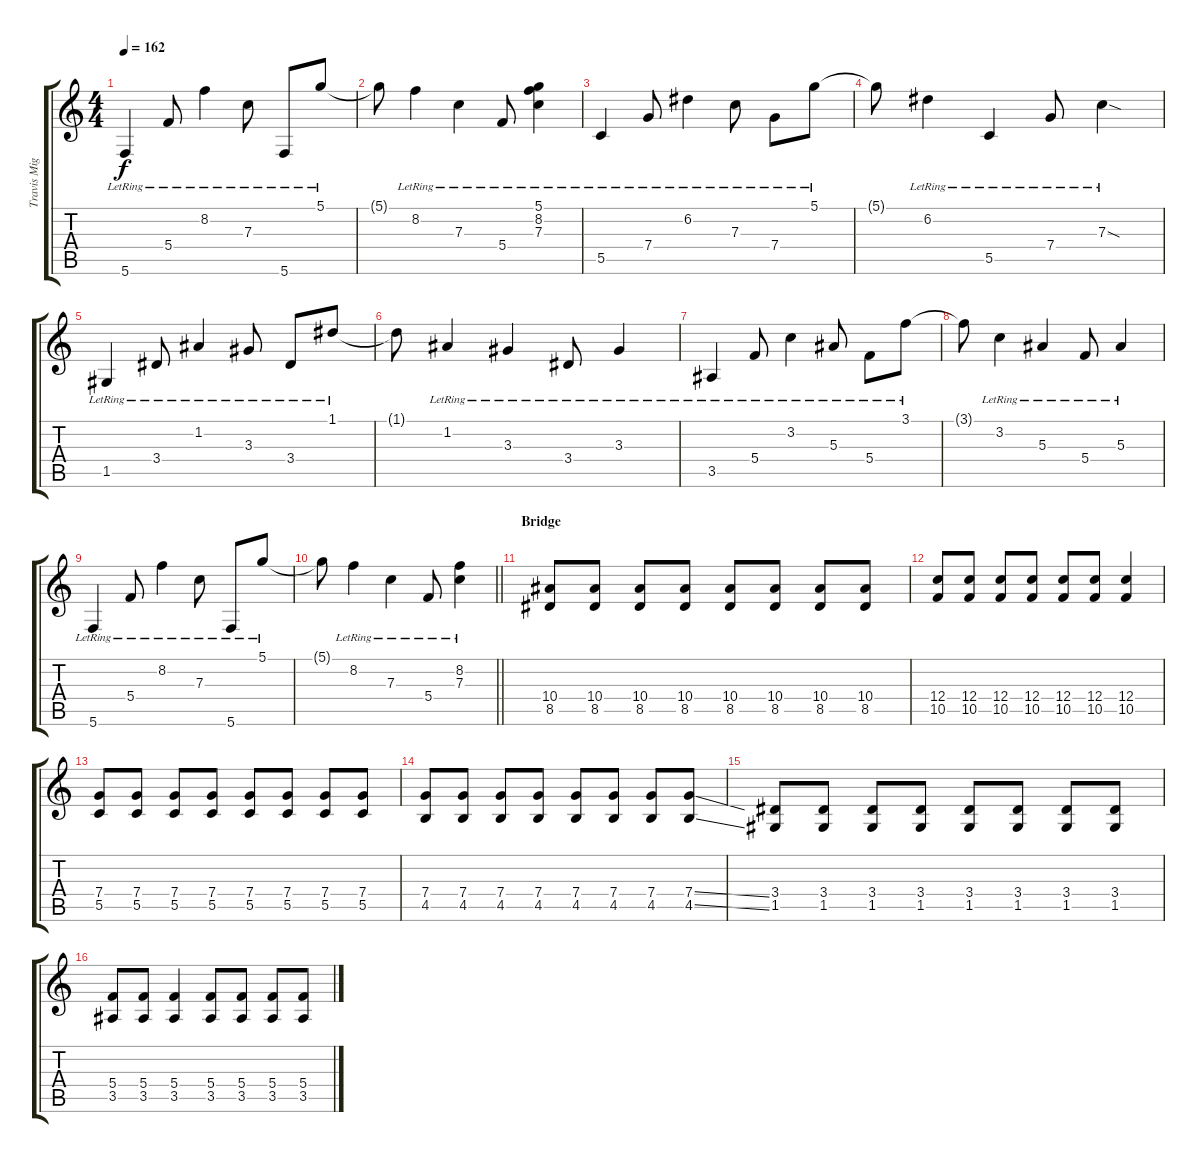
\track ("Travis Miguel" "Travis Mig") {instrument distortionguitar}
\staff {score tabs}
\tuning (D4 A3 F3 C3 G2 C2) {hide}
\ts (4 4)
\tempo 162
\clef g2
\ks c
5.6{lr}.4{dy f} 5.4{lr}.8 8.2{lr}.4 7.3{lr}.8 5.6{lr}.8 5.1{lr}.8 |
5.1{t}.8 8.2{lr}.4 7.3{lr}.4 5.4{lr}.8 (5.1{lr} 8.2{lr} 7.3{lr}).4 |
5.5{lr}.4 7.4{lr}.8 6.2{lr}.4 7.3{lr}.8 7.4{lr}.8 5.1{lr}.8 |
5.1{t}.8 6.2{lr}.4 5.5{lr}.4 7.4{lr}.8 7.3{sod lr}.4 |
1.5{lr}.4 3.4{lr}.8 1.2{lr}.4 3.3{lr}.8 3.4{lr}.8 1.1{lr}.8 |
1.1{t}.8 1.2{lr}.4 3.3{lr}.4 3.4{lr}.8 3.3{lr}.4 |
3.5{lr}.4 5.4{lr}.8 3.2{lr}.4 5.3{lr}.8 5.4{lr}.8 3.1{lr}.8 |
3.1{t}.8 3.2{lr}.4 5.3{lr}.4 5.4{lr}.8 5.3{lr}.4 |
5.6{lr}.4 5.4{lr}.8 8.2{lr}.4 7.3{lr}.8 5.6{lr}.8 5.1{lr}.8 |
\barLineRight lightlight
5.1{t}.8 8.2{lr}.4 7.3{lr}.4 5.4{lr}.8 (8.2{lr} 7.3{lr}).4 |
\section ("" "Bridge")
(10.4 8.5).8 (10.4 8.5).8 (10.4 8.5).8 (10.4 8.5).8 (10.4 8.5).8 (10.4 8.5).8 (10.4 8.5).8 (10.4 8.5).8 |
(12.4 10.5).8 (12.4 10.5).8 (12.4 10.5).8 (12.4 10.5).8 (12.4 10.5).8 (12.4 10.5).8 (12.4 10.5).4 |
(7.4 5.5).8 (7.4 5.5).8 (7.4 5.5).8 (7.4 5.5).8 (7.4 5.5).8 (7.4 5.5).8 (7.4 5.5).8 (7.4 5.5).8 |
(7.4 4.5).8 (7.4 4.5).8 (7.4 4.5).8 (7.4 4.5).8 (7.4 4.5).8 (7.4 4.5).8 (7.4 4.5).8 (7.4{ss} 4.5{ss}).8 |
(3.4 1.5).8 (3.4 1.5).8 (3.4 1.5).8 (3.4 1.5).8 (3.4 1.5).8 (3.4 1.5).8 (3.4 1.5).8 (3.4 1.5).8 |
(5.4 3.5).8 (5.4 3.5).8 (5.4 3.5).4 (5.4 3.5).8 (5.4 3.5).8 (5.4 3.5).8 (5.4 3.5).8
